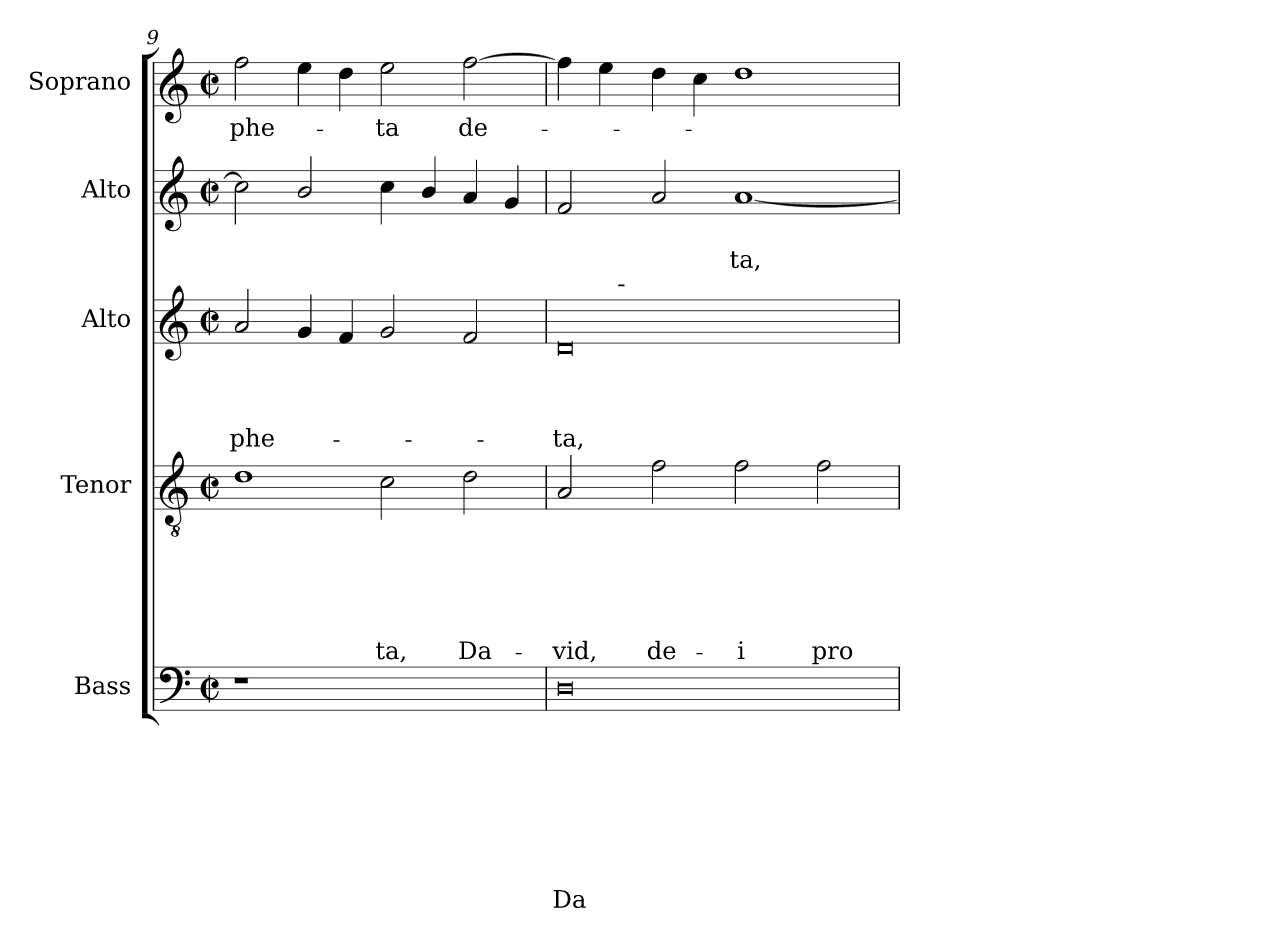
**kern	**text	**text	**text	**text	**text	**text	**text	**text	**kern	**text	**text	**text	**text	**text	**text	**kern	**text	**text	**text	**text	**kern	**text	**text	**kern	**text
*part5	*part5	*part5	*part5	*part5	*part5	*part5	*part5	*part5	*part4	*part4	*part4	*part4	*part4	*part4	*part4	*part3	*part3	*part3	*part3	*part3	*part2	*part2	*part2	*part1	*part1
*staff5	*staff5	*staff5	*staff5	*staff5	*staff5	*staff5	*staff5	*staff5	*staff4	*staff4	*staff4	*staff4	*staff4	*staff4	*staff4	*staff3	*staff3	*staff3	*staff3	*staff3	*staff2	*staff2	*staff2	*staff1	*staff1
*I"Bass	*	*	*	*	*	*	*	*	*I"Tenor	*	*	*	*	*	*	*I"Alto	*	*	*	*	*I"Alto	*	*	*I"Soprano	*
*I'B.	*	*	*	*	*	*	*	*	*I'T.	*	*	*	*	*	*	*I'A.	*	*	*	*	*I'A.	*	*	*I'S.	*
*clefF4	*	*	*	*	*	*	*	*	*clefGv2	*	*	*	*	*	*	*clefG2	*	*	*	*	*clefG2	*	*	*clefG2	*
*k[]	*	*	*	*	*	*	*	*	*k[]	*	*	*	*	*	*	*k[]	*	*	*	*	*k[]	*	*	*k[]	*
*C:	*	*	*	*	*	*	*	*	*C:	*	*	*	*	*	*	*C:	*	*	*	*	*C:	*	*	*C:	*
*M2/2	*	*	*	*	*	*	*	*	*M2/2	*	*	*	*	*	*	*M2/2	*	*	*	*	*M2/2	*	*	*M2/2	*
*met(c|)	*	*	*	*	*	*	*	*	*met(c|)	*	*	*	*	*	*	*met(c|)	*	*	*	*	*met(c|)	*	*	*met(c|)	*
=9	=9	=9	=9	=9	=9	=9	=9	=9	=9	=9	=9	=9	=9	=9	=9	=9	=9	=9	=9	=9	=9	=9	=9	=9	=9
!	!	!	!	!	!	!	!	!	!	!	!	!	!	!	!	!	!	!	!	!LO:LY:b:rj	!	!	!	!	!LO:LY:b:rj
1r	.	.	.	.	.	.	.	.	1d	.	.	.	.	.	.	2a/	.	.	.	-phe-	2cc\]	.	.	2ff\	-phe-
.	.	.	.	.	.	.	.	.	.	.	.	.	.	.	.	4g/	.	.	.	.	2b/	.	.	4ee\	.
.	.	.	.	.	.	.	.	.	.	.	.	.	.	.	.	4f/	.	.	.	.	.	.	.	4dd\	.
!	!	!	!	!	!	!	!	!	!	!	!	!	!	!	!LO:LY:b:rj	!	!	!	!	!	!	!	!	!	!LO:LY:b:rj
1ryy	.	.	.	.	.	.	.	.	2c\	.	.	.	.	.	-ta,	2g/	.	.	.	.	4cc\	.	.	2ee\	-ta
.	.	.	.	.	.	.	.	.	.	.	.	.	.	.	.	.	.	.	.	.	4b/	.	.	.	.
!	!	!	!	!	!	!	!	!	!	!	!	!	!	!	!LO:LY:b:rj	!	!	!	!	!	!	!	!	!	!LO:LY:b:rj
.	.	.	.	.	.	.	.	.	2d\	.	.	.	.	.	Da-	2f/	.	.	.	.	4a/	.	.	[<2ff\	de-
.	.	.	.	.	.	.	.	.	.	.	.	.	.	.	.	.	.	.	.	.	4g/	.	.	.	.
!!LO:PB:g=z
=10	=10	=10	=10	=10	=10	=10	=10	=10	=10	=10	=10	=10	=10	=10	=10	=10	=10	=10	=10	=10	=10	=10	=10	=10	=10
!	!	!	!	!	!	!	!	!LO:LY:b	!	!	!	!	!	!	!LO:LY:b:rj	!	!	!	!	!LO:LY:b:rj	!	!	!	!	!
*	*	*	*	*	*	*	*	*	*	*	*	*	*	*	*	*^	*	*	*	*	*	*	*	*	*
0D	.	.	.	.	.	.	.	Da-	2A/	.	.	.	.	.	-vid,	0d	4ryy	.	.	.	-ta,	2f/	.	.	4ff\]	.
.	.	.	.	.	.	.	.	.	.	.	.	.	.	.	.	.	16ryy	.	.	.	.	.	.	.	4ee\	.
!	!	!	!	!	!	!	!	!	!	!	!	!	!	!	!	!	!LO:TX:a:t=-	!	!	!	!	!	!	!	!	!
.	.	.	.	.	.	.	.	.	.	.	.	.	.	.	.	.	1ryy	.	.	.	.	.	.	.	.	.
!	!	!	!	!	!	!	!	!	!	!	!	!	!	!	!LO:LY:b:rj	!	!	!	!	!	!	!	!	!	!	!
.	.	.	.	.	.	.	.	.	2f\	.	.	.	.	.	de-	.	.	.	.	.	.	2a/	.	.	4dd\	.
.	.	.	.	.	.	.	.	.	.	.	.	.	.	.	.	.	.	.	.	.	.	.	.	.	4cc\	.
!	!	!	!	!	!	!	!	!	!	!	!	!	!	!	!LO:LY:b:rj	!	!	!	!	!	!	!	!	!LO:LY:b	!	!
.	.	.	.	.	.	.	.	.	2f\	.	.	.	.	.	-i	.	.	.	.	.	.	[<1a	.	-ta,	1dd	.
.	.	.	.	.	.	.	.	.	.	.	.	.	.	.	.	.	2ryy	.	.	.	.	.	.	.	.	.
!	!	!	!	!	!	!	!	!	!	!	!	!	!	!	!LO:LY:b:rj	!	!	!	!	!	!	!	!	!	!	!
.	.	.	.	.	.	.	.	.	2f\	.	.	.	.	.	pro-	.	.	.	.	.	.	.	.	.	.	.
.	.	.	.	.	.	.	.	.	.	.	.	.	.	.	.	.	8.ryy	.	.	.	.	.	.	.	.	.
*	*	*	*	*	*	*	*	*	*	*	*	*	*	*	*	*v	*v	*	*	*	*	*	*	*	*	*
=	=	=	=	=	=	=	=	=	=	=	=	=	=	=	=	=	=	=	=	=	=	=	=	=	=
*-	*-	*-	*-	*-	*-	*-	*-	*-	*-	*-	*-	*-	*-	*-	*-	*-	*-	*-	*-	*-	*-	*-	*-	*-	*-
